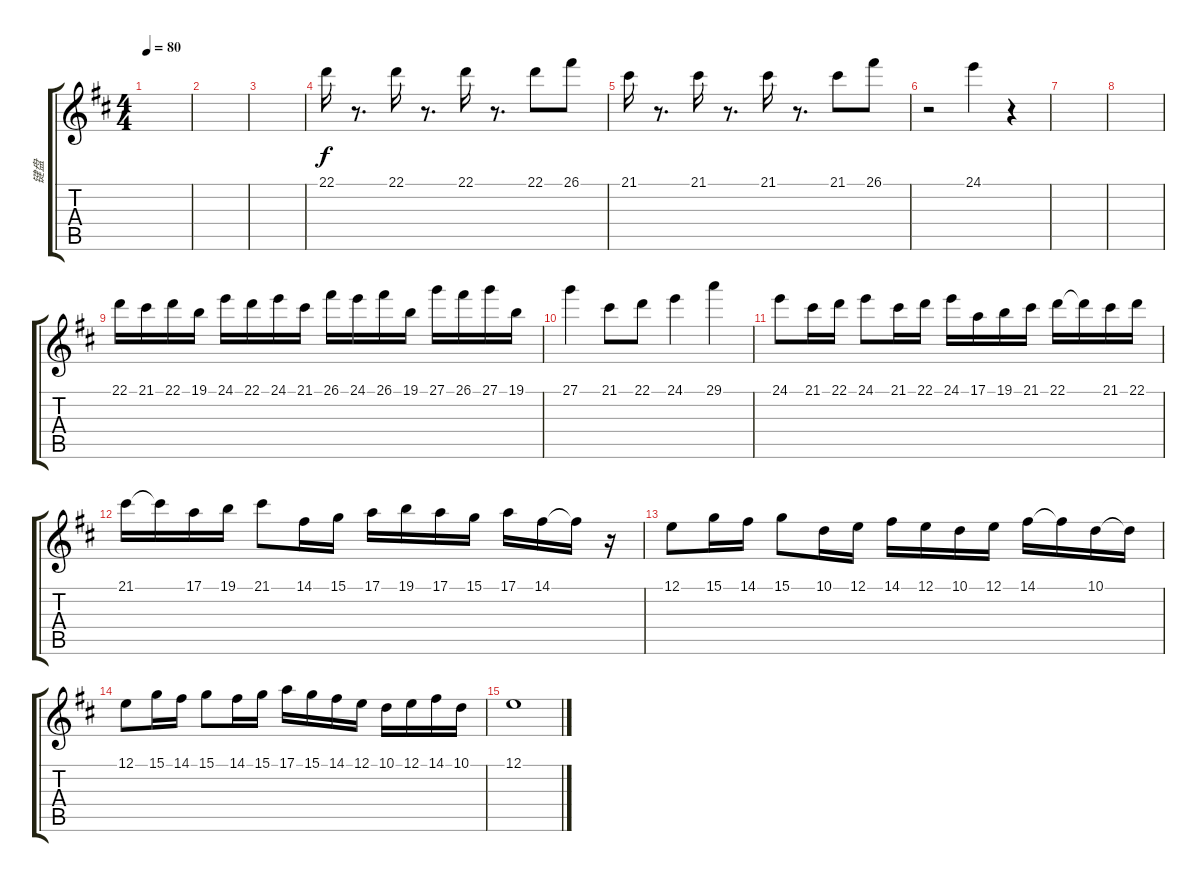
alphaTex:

\track ("键盘" "键盘") {instrument stringensemble1}
\staff {score tabs}
\tuning (E4 B3 G3 D3 A2 E2) {hide}
\ts (4 4)
\tempo 80
\clef g2
\ks bminor
|
|
|
22.1.16{volume 13} r.8{d} 22.1.16 r.8{d} 22.1.16 r.8{d} 22.1.8 26.1.8 |
21.1.16 r.8{d} 21.1.16 r.8{d} 21.1.16 r.8{d} 21.1.8 26.1.8 |
r.2 24.1.4 r.4 |
|
|
22.1.16 21.1.16 22.1.16 19.1.16 24.1.16 22.1.16 24.1.16 21.1.16 26.1.16 24.1.16 26.1.16 19.1.16 27.1.16 26.1.16 27.1.16 19.1.16 |
27.1.4 21.1.8 22.1.8 24.1.4 29.1.4 |
24.1.8{volume 16} 21.1.16 22.1.16 24.1.8 21.1.16 22.1.16 24.1.16 17.1.16 19.1.16 21.1.16 22.1.16 22.1{t}.16 21.1.16 22.1.16 |
21.1.16 21.1{t}.16 17.1.16 19.1.16 21.1.8 14.1.16 15.1.16 17.1.16 19.1.16 17.1.16 15.1.16 17.1.16 14.1.16 14.1{t}.16 r.16 |
12.1.8 15.1.16 14.1.16 15.1.8 10.1.16 12.1.16 14.1.16 12.1.16 10.1.16 12.1.16 14.1.16 14.1{t}.16 10.1.16 10.1{t}.16 |
12.1.8 15.1.16 14.1.16 15.1.8 14.1.16 15.1.16 17.1.16 15.1.16 14.1.16 12.1.16 10.1.16 12.1.16 14.1.16 10.1.16 |
12.1.1
